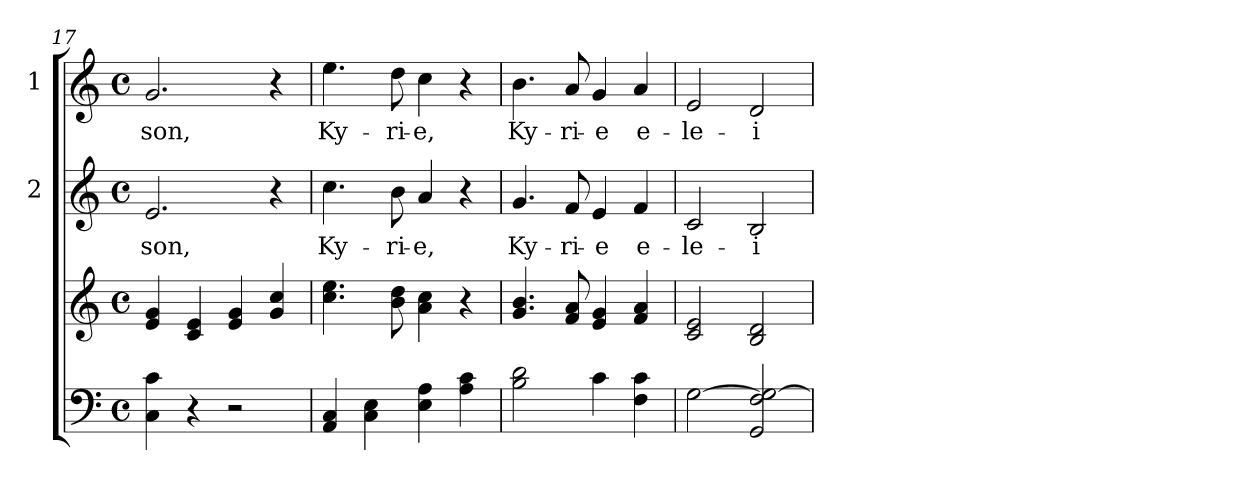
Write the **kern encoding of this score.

**kern	**kern	**kern	**text	**kern	**text
*part3	*part3	*part2	*part2	*part1	*part1
*staff4	*staff3	*staff2	*staff2	*staff1	*staff1
*	*	*I"2	*	*I"1	*
*clefF4	*clefG2	*clefG2	*	*clefG2	*
*k[]	*k[]	*k[]	*	*k[]	*
*C:	*C:	*C:	*	*C:	*
*M4/4	*M4/4	*M4/4	*	*M4/4	*
*met(c)	*met(c)	*met(c)	*	*met(c)	*
=17	=17	=17	=17	=17	=17
!	!	!	!LO:LY:b	!	!LO:LY:b
4C\ 4c\	4e/ 4g/	2.e/	-son,	2.g/	-son,
4r	4c/ 4e/	.	.	.	.
2r	4e/ 4g/	.	.	.	.
.	4g/ 4cc/	4r	.	4r	.
=18	=18	=18	=18	=18	=18
!	!	!	!LO:LY:b	!	!LO:LY:b
4AA/ 4C/	4.cc\ 4.ee\	4.cc\	Ky-	4.ee\	Ky-
4C\ 4E\	.	.	.	.	.
!	!	!	!LO:LY:b	!	!LO:LY:b
.	8b\ 8dd\	8b\	-ri-	8dd\	-ri-
!	!	!	!LO:LY:b	!	!LO:LY:b
4E\ 4A\	4a\ 4cc\	4a/	-e,	4cc\	-e,
4A\ 4c\	4r	4r	.	4r	.
=19	=19	=19	=19	=19	=19
!	!	!	!LO:LY:b	!	!LO:LY:b
2B\ 2d\	4.g/ 4.b/	4.g/	Ky-	4.b\	Ky-
!	!	!	!LO:LY:b	!	!LO:LY:b
.	8f/ 8a/	8f/	-ri-	8a/	-ri-
!	!	!	!LO:LY:b	!	!LO:LY:b
4c\	4e/ 4g/	4e/	-e	4g/	-e
!	!	!	!LO:LY:b	!	!LO:LY:b
4F\ 4c\	4f/ 4a/	4f/	e-	4a/	e-
!!LO:PB:g=z
=20	=20	=20	=20	=20	=20
!	!	!	!LO:LY:b	!	!LO:LY:b
[2G\	2c/ 2e/	2c/	-le-	2e/	-le-
!	!	!	!LO:LY:b	!	!LO:LY:b
2GG/ 2F/ 2G/_	2B/ 2d/	2B/	-i-	2d/	-i-
=	=	=	=	=	=
*-	*-	*-	*-	*-	*-
